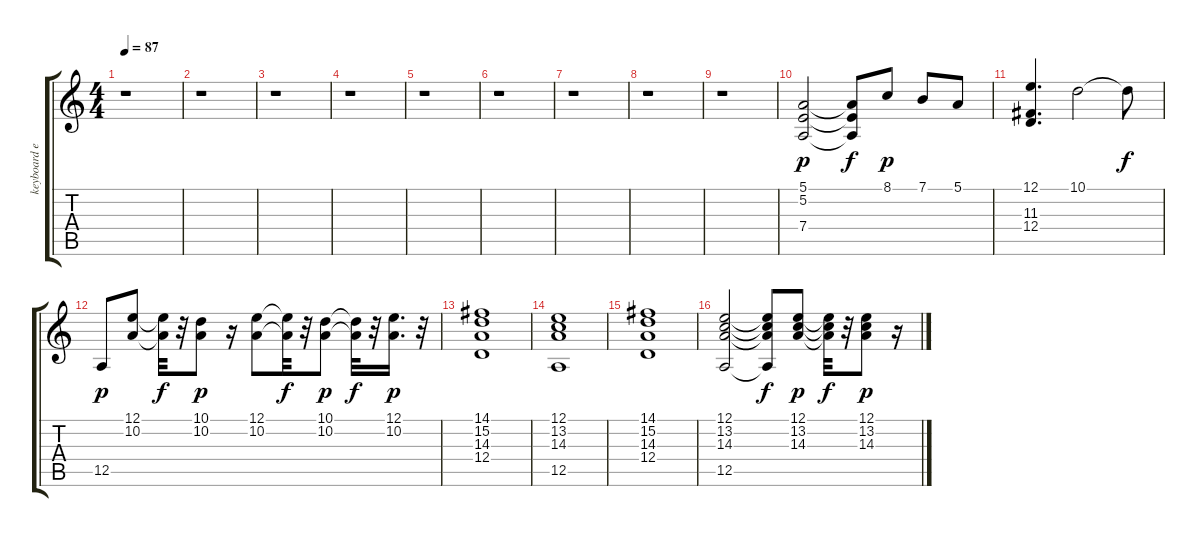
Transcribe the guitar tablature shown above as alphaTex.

\track ("keyboard effect 2" "keyboard e") {instrument drawbarorgan}
\staff {score tabs}
\tuning (E4 B3 G3 D3 A2 E2) {hide}
\ts (4 4)
\tempo 87
\clef g2
\ks c
r.1{dy p} |
r.1 |
r.1 |
r.1 |
r.1 |
r.1 |
r.1 |
r.1 |
r.1 |
(5.1 5.2 7.4).2 (5.1{t} 5.2{t} 7.4{t}).8{dy f} 8.1.8{dy p} 7.1.8 5.1.8 |
(12.1 11.3 12.4).4{d} 10.1.2 10.1{t}.8{dy f} |
12.5.8{dy p} (12.1 10.2).8 (12.1{t} 10.2{t}).32{dy f} r.32 (10.1 10.2).8{dy p} r.16 (12.1 10.2).8 (12.1{t} 10.2{t}).32{dy f} r.32 (10.1 10.2).8{dy p} (10.1{t} 10.2{t}).32{dy f} r.32 (12.1 10.2).16{d dy p} r.32 |
(14.1 15.2 14.3 12.4).1 |
(12.1 13.2 14.3 12.5).1 |
(14.1 15.2 14.3 12.4).1 |
(12.1 13.2 14.3 12.5).2 (12.1{t} 13.2{t} 14.3{t} 12.5{t}).8{dy f} (12.1 13.2 14.3).8{dy p} (12.1{t} 13.2{t} 14.3{t}).32{dy f} r.32 (12.1 13.2 14.3).8{dy p} r.16
